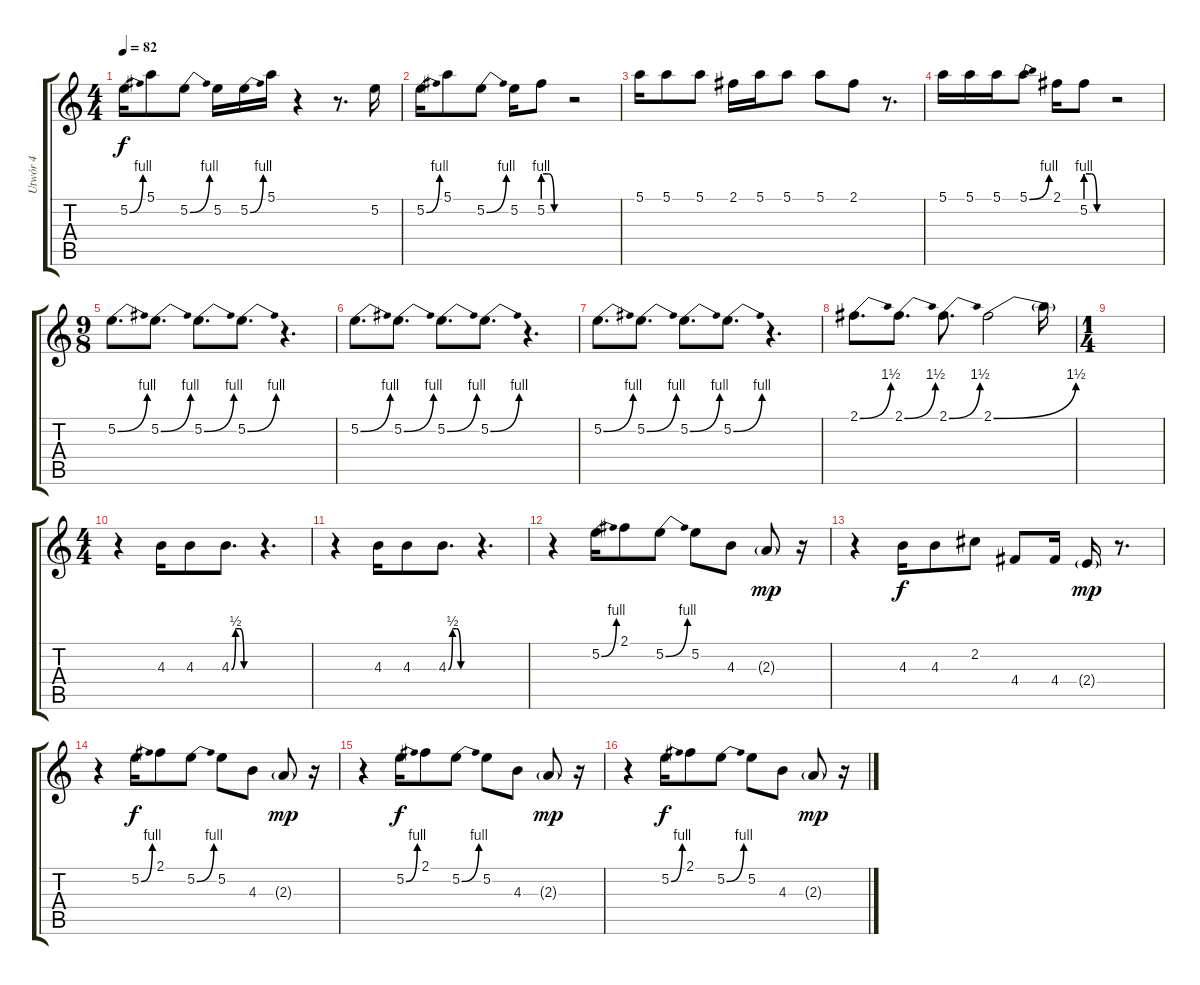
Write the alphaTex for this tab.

\track ("Utwór 4" "Utwór 4") {instrument electricguitarjazz}
\staff {score tabs}
\tuning (E4 B3 G3 D3 A2 E2) {hide}
\ts (4 4)
\tempo 82
\clef g2
\ks c
5.2{be (bend 0 0 60 4)}.16{dy f} 5.1.8 5.2{be (bend 0 0 60 4)}.8 5.2.16 5.2{be (bend 0 0 60 4)}.16 5.1.16 r.4 r.8{d} 5.2.16 |
5.2{be (bend 0 0 60 4)}.16 5.1.8 5.2{be (bend 0 0 60 4)}.8 5.2.16 5.2{be (custom 0 4 15 4 30 0 60 0)}.8 r.2 |
5.1.16 5.1.8 5.1.8 2.1.16 5.1.16 5.1.8 5.1.8 2.1.8 r.8{d} |
5.1.16 5.1.16 5.1.16 5.1{be (bend 0 0 60 4)}.8 2.1.16 5.2{be (custom 0 4 15 4 30 0 60 0)}.8 r.2 |
\ts (9 8)
5.2{be (bend 0 0 60 4)}.8{d} 5.2{be (bend 0 0 60 4)}.8{d} 5.2{be (bend 0 0 60 4)}.8{d} 5.2{be (bend 0 0 60 4)}.8{d} r.4{d} |
5.2{be (bend 0 0 60 4)}.8{d} 5.2{be (bend 0 0 60 4)}.8{d} 5.2{be (bend 0 0 60 4)}.8{d} 5.2{be (bend 0 0 60 4)}.8{d} r.4{d} |
5.2{be (bend 0 0 60 4)}.8{d} 5.2{be (bend 0 0 60 4)}.8{d} 5.2{be (bend 0 0 60 4)}.8{d} 5.2{be (bend 0 0 60 4)}.8{d} r.4{d} |
2.1{be (bend 0 0 60 6)}.8{d} 2.1{be (bend 0 0 60 6)}.8{d} 2.1{be (bend 0 0 60 6)}.8{d} 2.1{be (bend 0 0 60 6)}.2 2.1{t}.16 |
\ts (1 4)
|
\ts (4 4)
r.4 4.3.16 4.3.8 4.3{be (custom 0 0 10 2 20 2 30 0 60 0)}.8{d} r.4{d} |
r.4 4.3.16 4.3.8 4.3{be (custom 0 0 10 2 20 2 30 0 60 0)}.8{d} r.4{d} |
r.4 5.2{be (bend 0 0 60 4)}.16 2.1.8 5.2{be (bend 0 0 60 4)}.8 5.2.8 4.3.8 2.3{g}.8{dy mp} r.16 |
r.4 4.3.16{dy f} 4.3.8 2.2.8 4.4.8 4.4.16 2.4{g}.16{dy mp} r.8{d} |
r.4 5.2{be (bend 0 0 60 4)}.16{dy f} 2.1.8 5.2{be (bend 0 0 60 4)}.8 5.2.8 4.3.8 2.3{g}.8{dy mp} r.16 |
r.4 5.2{be (bend 0 0 60 4)}.16{dy f} 2.1.8 5.2{be (bend 0 0 60 4)}.8 5.2.8 4.3.8 2.3{g}.8{dy mp} r.16 |
r.4 5.2{be (bend 0 0 60 4)}.16{dy f} 2.1.8 5.2{be (bend 0 0 60 4)}.8 5.2.8 4.3.8 2.3{g}.8{dy mp} r.16
